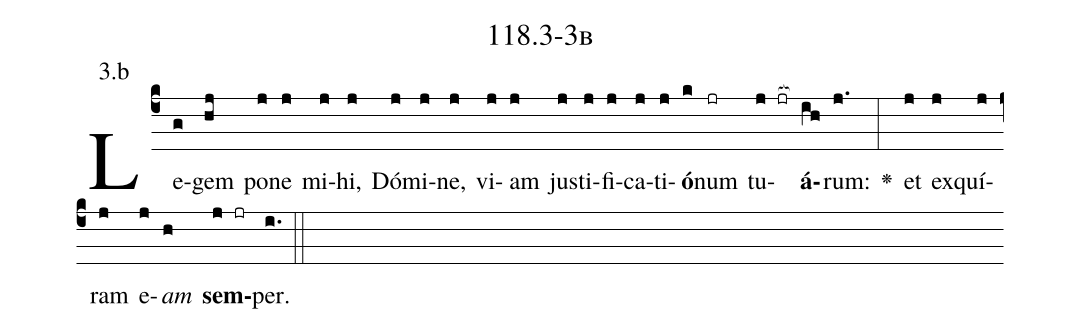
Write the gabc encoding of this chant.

name: 118.3-3b;
annotation: 3.b;
%%
(c4)Le(g)gem(hj) po(j)ne(j) mi(j)hi,(j) Dó(j)mi(j)ne,(j) vi(j)am(j) jus(j)ti(j)fi(j)ca(j)ti(j)<b>ó</b>(k)num(jr) tu(j jr[ocb:1{])<b>á</b>(ih[ocb:0}])rum:(j.) <v>\greheightstar</v>(:) et(j) ex(j)quí(j)ram(j) e(j)<i>am</i>(h) <b>sem</b>(j jr)per.(i.) (::)


%E(j) u(j) o(j) u(h) a(j) e.(i.) (::)
